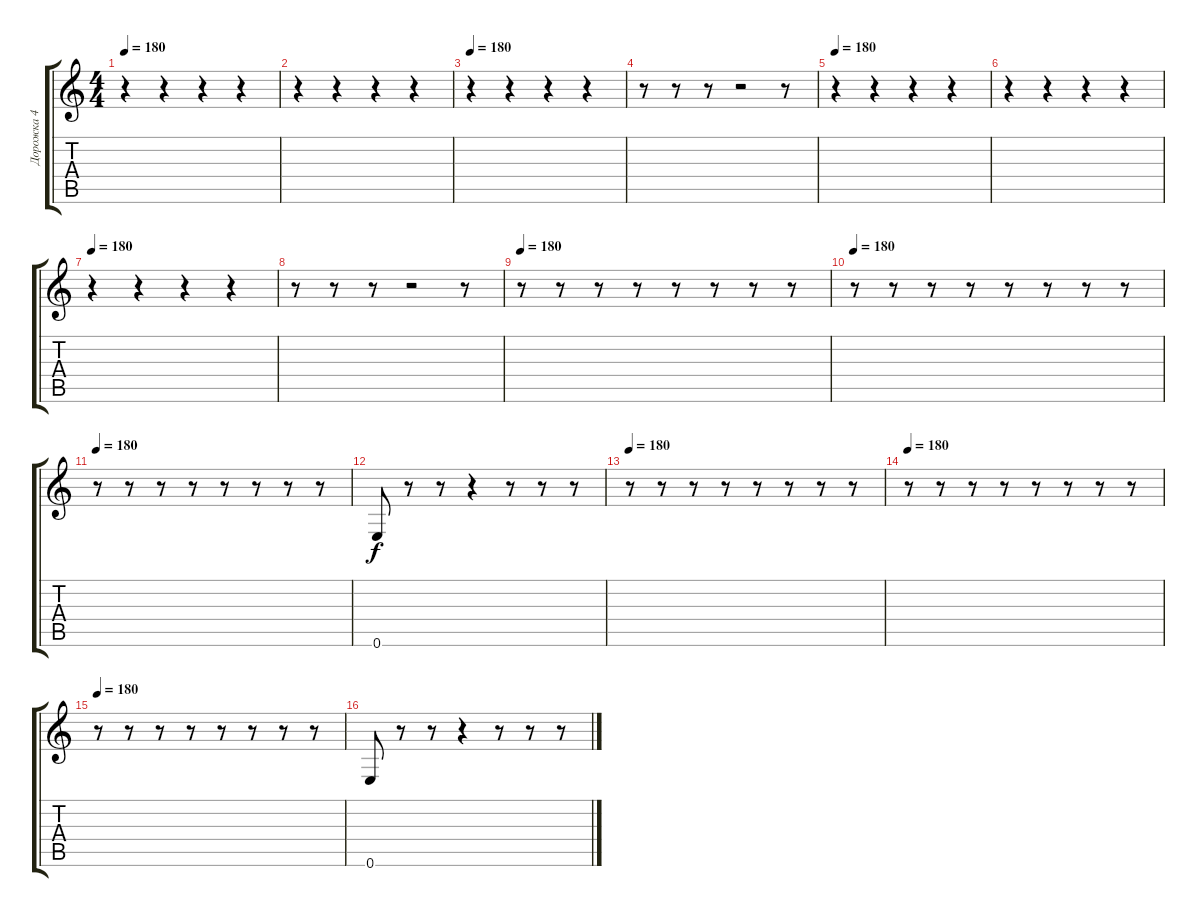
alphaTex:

\track ("Дорожка 4" "Дорожка 4") {instrument electricbasspick}
\staff {score tabs}
\tuning (E4 B3 G3 D3 A2 E2) {hide}
\ts (4 4)
\tempo 180
\clef g2
\ks c
r.4{dy f} r.4 r.4 r.4 |
r.4 r.4 r.4 r.4 |
\tempo 180
r.4 r.4 r.4 r.4 |
r.8 r.8 r.8 r.2 r.8 |
\tempo 180
r.4 r.4 r.4 r.4 |
r.4 r.4 r.4 r.4 |
\tempo 180
r.4 r.4 r.4 r.4 |
r.8 r.8 r.8 r.2 r.8 |
\tempo 180
r.8 r.8 r.8 r.8 r.8 r.8 r.8 r.8 |
\tempo 180
r.8 r.8 r.8 r.8 r.8 r.8 r.8 r.8 |
\tempo 180
r.8 r.8 r.8 r.8 r.8 r.8 r.8 r.8 |
0.6.8 r.8 r.8 r.4 r.8 r.8 r.8 |
\tempo 180
r.8 r.8 r.8 r.8 r.8 r.8 r.8 r.8 |
\tempo 180
r.8 r.8 r.8 r.8 r.8 r.8 r.8 r.8 |
\tempo 180
r.8 r.8 r.8 r.8 r.8 r.8 r.8 r.8 |
0.6.8 r.8 r.8 r.4 r.8 r.8 r.8
